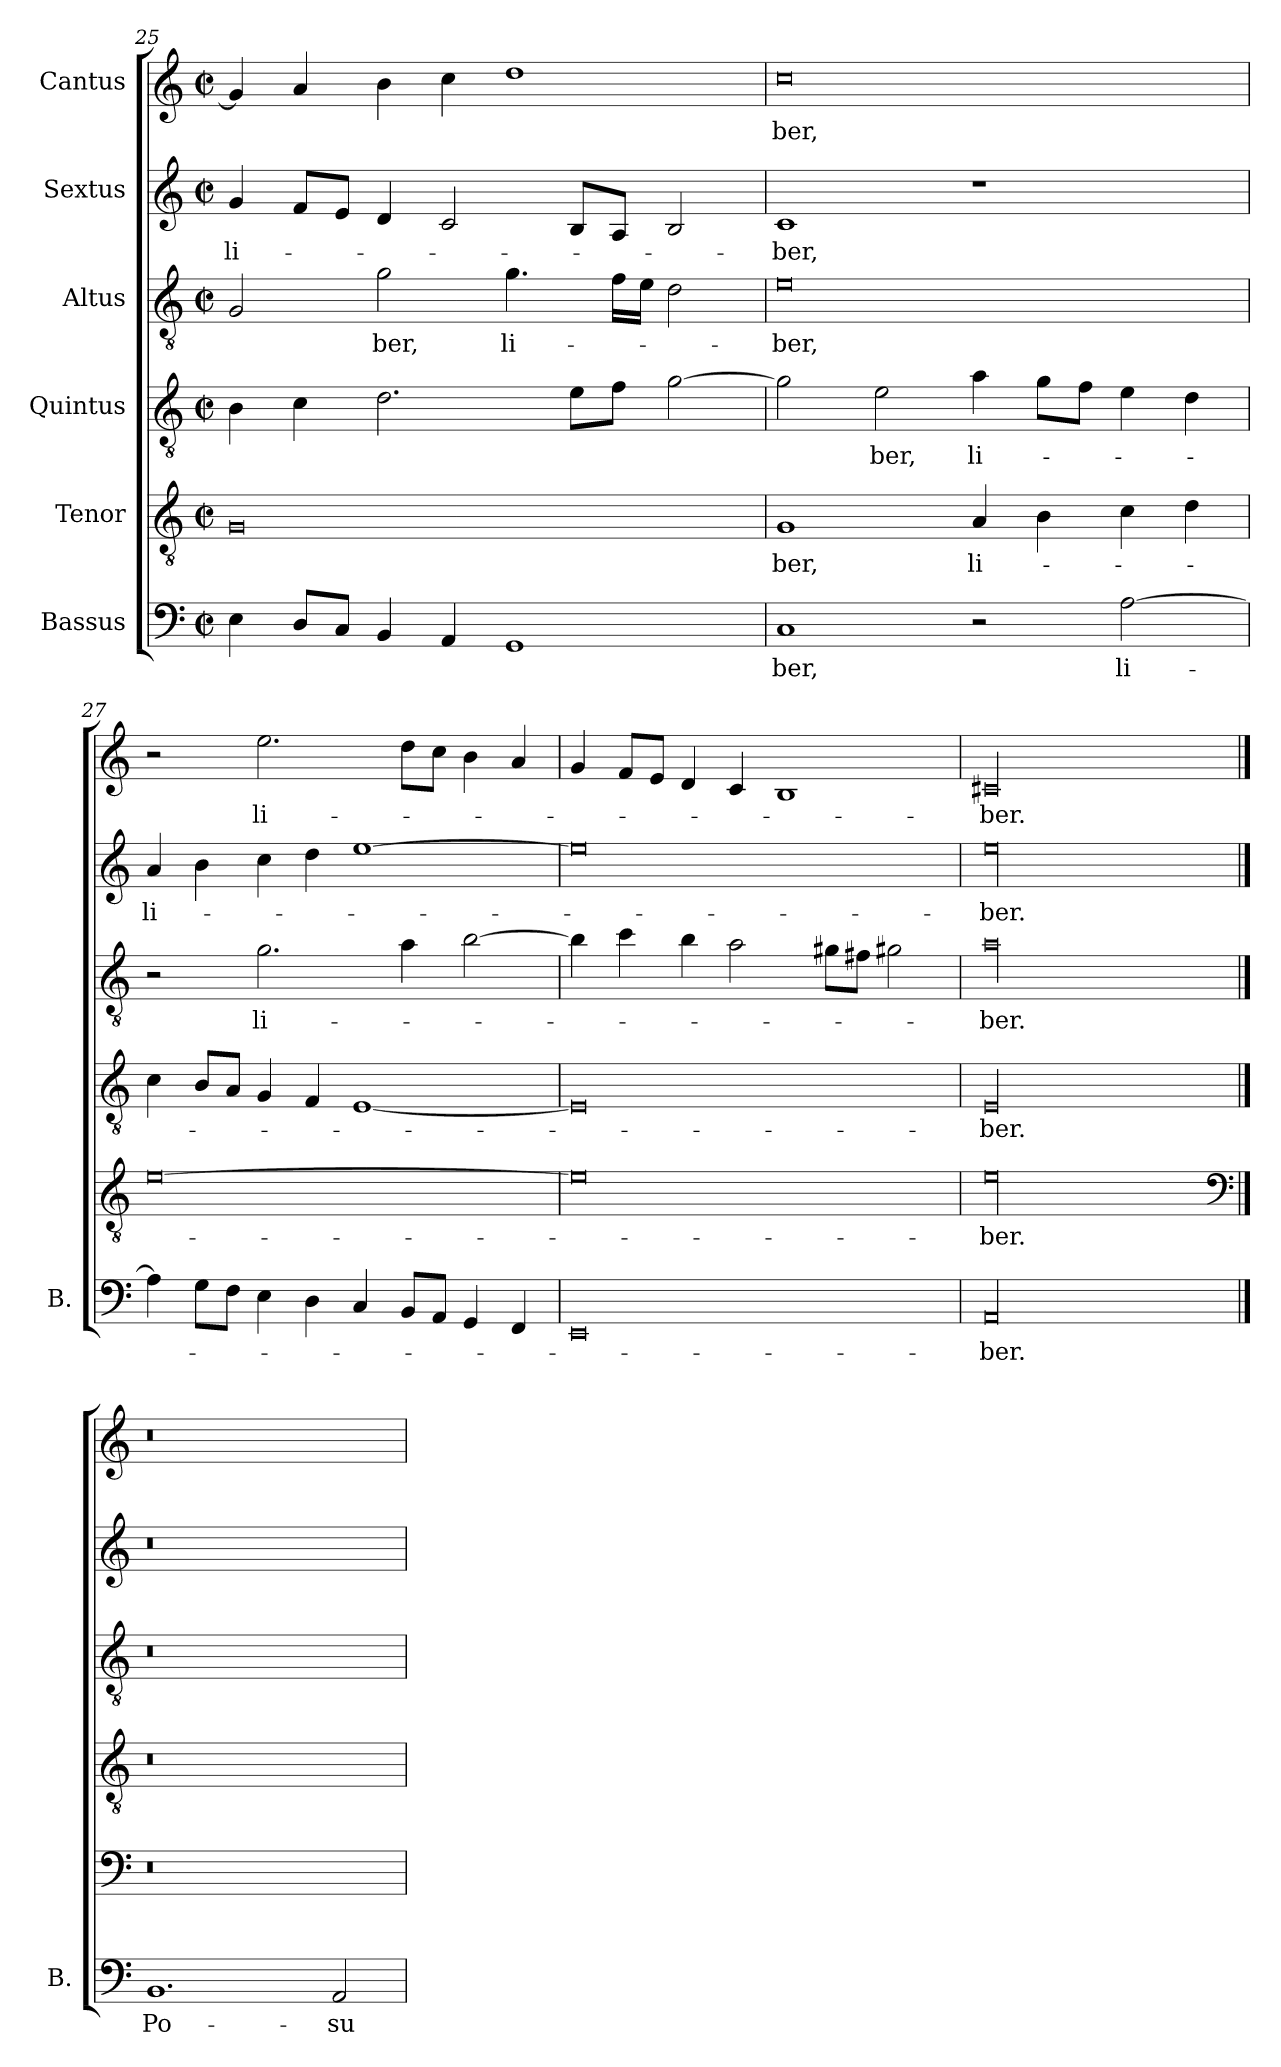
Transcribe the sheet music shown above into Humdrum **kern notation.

**kern	**text	**kern	**text	**kern	**text	**kern	**text	**kern	**text	**kern	**text
*part6	*part6	*part5	*part5	*part4	*part4	*part3	*part3	*part2	*part2	*part1	*part1
*staff6	*staff6	*staff5	*staff5	*staff4	*staff4	*staff3	*staff3	*staff2	*staff2	*staff1	*staff1
*I"Bassus	*	*I"Tenor	*	*I"Quintus	*	*I"Altus	*	*I"Sextus	*	*I"Cantus	*
*I'B.	*	*	*	*	*	*	*	*	*	*	*
*clefF4	*	*clefGv2	*	*clefGv2	*	*clefGv2	*	*clefG2	*	*clefG2	*
*k[]	*	*k[]	*	*k[]	*	*k[]	*	*k[]	*	*k[]	*
*C:	*	*C:	*	*C:	*	*C:	*	*C:	*	*C:	*
*M2/2	*	*M2/2	*	*M2/2	*	*M2/2	*	*M2/2	*	*M2/2	*
*met(c|)	*	*met(c|)	*	*met(c|)	*	*met(c|)	*	*met(c|)	*	*met(c|)	*
=25	=25	=25	=25	=25	=25	=25	=25	=25	=25	=25	=25
4E\	.	0G/	.	4B\	.	2G/	.	4g/	li-	4g/]	.
8D/L	.	.	.	4c\	.	.	.	8f/L	.	4a/	.
8C/J	.	.	.	.	.	.	.	8e/J	.	.	.
4BB/	.	.	.	2.d\	.	2g\	-ber,	4d/	.	4b\	.
4AA/	.	.	.	.	.	.	.	2c/	.	4cc\	.
1GG/	.	.	.	.	.	4.g\	li-	.	.	1dd\	.
.	.	.	.	8e\L	.	.	.	8B/L	.	.	.
.	.	.	.	8f\J	.	16f\LL	.	8A/J	.	.	.
.	.	.	.	.	.	16e\JJ	.	.	.	.	.
.	.	.	.	[2g\	.	2d\	.	2B/	.	.	.
=26	=26	=26	=26	=26	=26	=26	=26	=26	=26	=26	=26
1C/	-ber,	1G/	-ber,	2g\]	.	0e\	-ber,	1c/	-ber,	0cc\	-ber,
.	.	.	.	2e\	-ber,	.	.	.	.	.	.
2r	.	4A/	li-	4a\	li-	.	.	1r	.	.	.
.	.	4B\	.	8g\L	.	.	.	.	.	.	.
.	.	.	.	8f\J	.	.	.	.	.	.	.
[2A\	li-	4c\	.	4e\	.	.	.	.	.	.	.
.	.	4d\	.	4d\	.	.	.	.	.	.	.
=27	=27	=27	=27	=27	=27	=27	=27	=27	=27	=27	=27
4A\]	.	[0e\	.	4c\	.	2r	.	4a/	li-	2r	.
8G\L	.	.	.	8B/L	.	.	.	4b\	.	.	.
8F\J	.	.	.	8A/J	.	.	.	.	.	.	.
4E\	.	.	.	4G/	.	2.g\	li-	4cc\	.	2.ee\	li-
4D\	.	.	.	4F/	.	.	.	4dd\	.	.	.
4C/	.	.	.	[1E/	.	.	.	[1ee\	.	.	.
8BB/L	.	.	.	.	.	4a\	.	.	.	8dd\L	.
8AA/J	.	.	.	.	.	.	.	.	.	8cc\J	.
4GG/	.	.	.	.	.	[2b\	.	.	.	4b\	.
4FF/	.	.	.	.	.	.	.	.	.	4a/	.
=28	=28	=28	=28	=28	=28	=28	=28	=28	=28	=28	=28
0EE/	.	0e\]	.	0E/]	.	4b\]	.	0ee\]	.	4g/	.
.	.	.	.	.	.	4cc\	.	.	.	8f/L	.
.	.	.	.	.	.	.	.	.	.	8e/J	.
.	.	.	.	.	.	4b\	.	.	.	4d/	.
.	.	.	.	.	.	2a\	.	.	.	4c/	.
.	.	.	.	.	.	.	.	.	.	1B/	.
.	.	.	.	.	.	8g#X\L	.	.	.	.	.
.	.	.	.	.	.	8f#X\J	.	.	.	.	.
.	.	.	.	.	.	2g#X\	.	.	.	.	.
=29	=29	=29	=29	=29	=29	=29	=29	=29	=29	=29	=29
00AA/	-ber.	00e\	-ber.	00E/	-ber.	00a\	-ber.	00ee\	-ber.	00c#X/	-ber.
*	*	*clefF4	*	*	*	*	*	*	*	*	*
==30	==30	==30	==30	==30	==30	==30	==30	==30	==30	==30	==30
!	!	!LO:N:vis=0	!	!LO:N:vis=0	!	!LO:N:vis=0	!	!LO:N:vis=0	!	!LO:N:vis=0	!
1.BB/	Po-	1r	.	1r	.	1r	.	1r	.	1r	.
.	.	1ryy	.	1ryy	.	1ryy	.	1ryy	.	1ryy	.
2AA/	-su-	.	.	.	.	.	.	.	.	.	.
=	=	=	=	=	=	=	=	=	=	=	=
*-	*-	*-	*-	*-	*-	*-	*-	*-	*-	*-	*-
